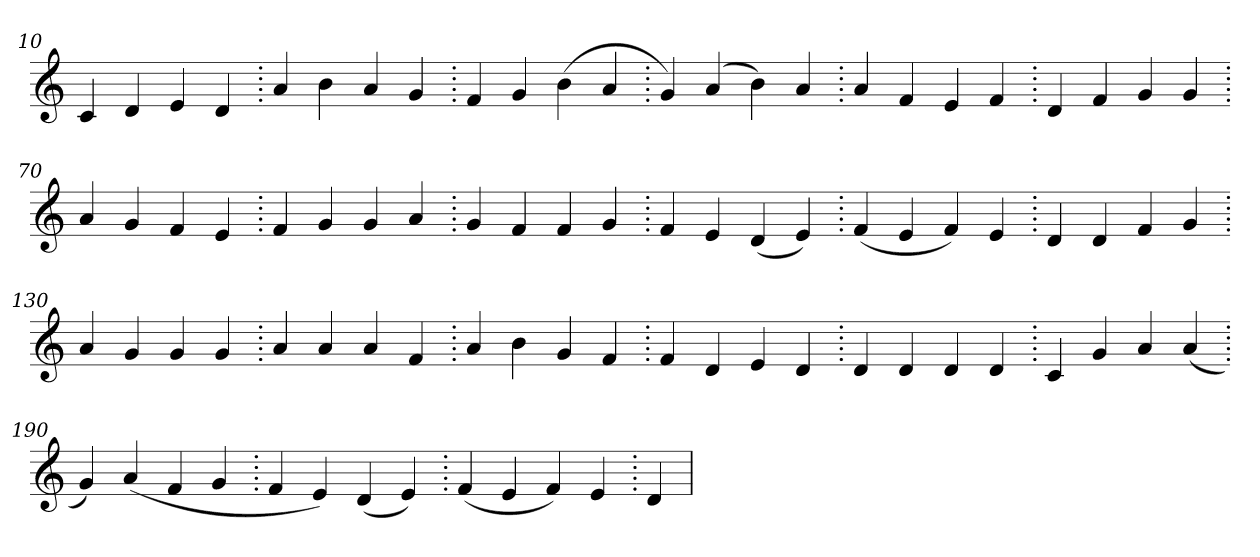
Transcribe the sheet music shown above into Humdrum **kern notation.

**kern
*part1
*staff1
*clefG2
=10.
4c
4d
4e
4d
=20.
4a
4b
4a
4g
=30.
4f
4g
(>4b
4a
=40.
4g)
(>4a
4b)
4a
=50.
4a
4f
4e
4f
=60.
4d
4f
4g
4g
=70.
4a
4g
4f
4e
=80.
4f
4g
4g
4a
=90.
4g
4f
4f
4g
=100.
4f
4e
(>4d
4e)
=110.
(>4f
4e
4f)
4e
=120.
4d
4d
4f
4g
=130.
4a
4g
4g
4g
=140.
4a
4a
4a
4f
=150.
4a
4b
4g
4f
=160.
4f
4d
4e
4d
=170.
4d
4d
4d
4d
=180.
4c
4g
4a
(>4a
=190.
4g)
(>4a
4f
4g
=200.
4f
4e)
(>4d
4e)
=210.
(>4f
4e
4f)
4e
=220.
4d
=
*-
